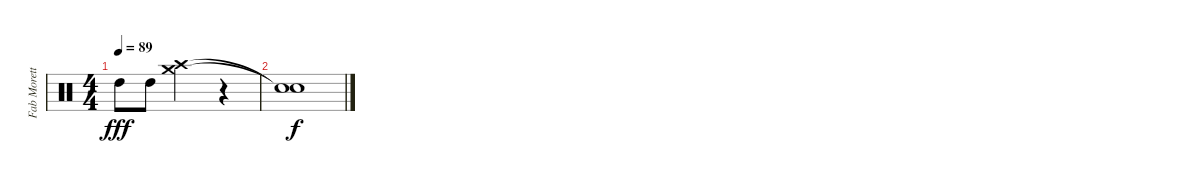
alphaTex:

\track ("Fab Moretti" "Fab Morett") {instrument percussion}
\staff {score}
\articulation defaults
\ts (4 4)
\tempo 89
\clef neutral
\ks c "High Tom (hit)".8{dy fff} "High Tom (hit)".8
("Crash medium (hit)" "Crash high (hit)").2 r.4 |
("Snare (hit)"{t} "Snare (hit)"{t}).1{dy f}
